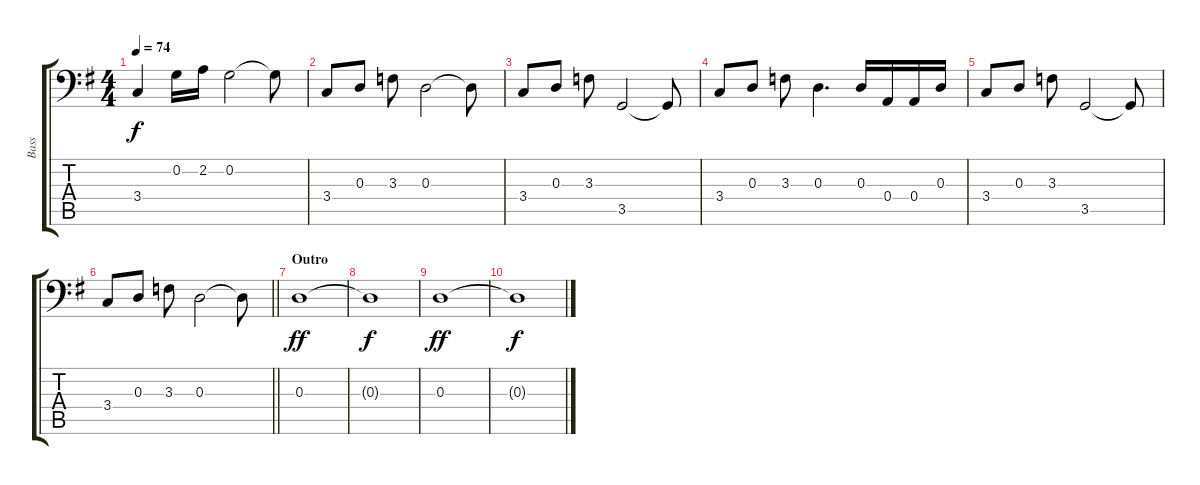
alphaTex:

\track ("Bass" "Bass") {instrument electricbassfinger}
\staff {score tabs}
\tuning (C3 G2 D2 A1 E1 B0) {hide}
\ts (4 4)
\tempo 74
\clef f4
\ks g
3.4.4{dy f} 0.2.16 2.2.16 0.2.2 0.2{t}.8 |
3.4.8 0.3.8 3.3.8 0.3.2 0.3{t}.8 |
3.4.8 0.3.8 3.3.8 3.5.2 3.5{t}.8 |
3.4.8 0.3.8 3.3.8 0.3.4{d} 0.3.16 0.4.16 0.4.16 0.3.16 |
3.4.8 0.3.8 3.3.8 3.5.2 3.5{t}.8 |
\barLineRight lightlight
3.4.8 0.3.8 3.3.8 0.3.2 0.3{t}.8 |
\section ("" "Outro")
0.3.1{dy ff} |
0.3{t}.1{dy f} |
0.3.1{dy ff} |
0.3{t}.1{dy f}
